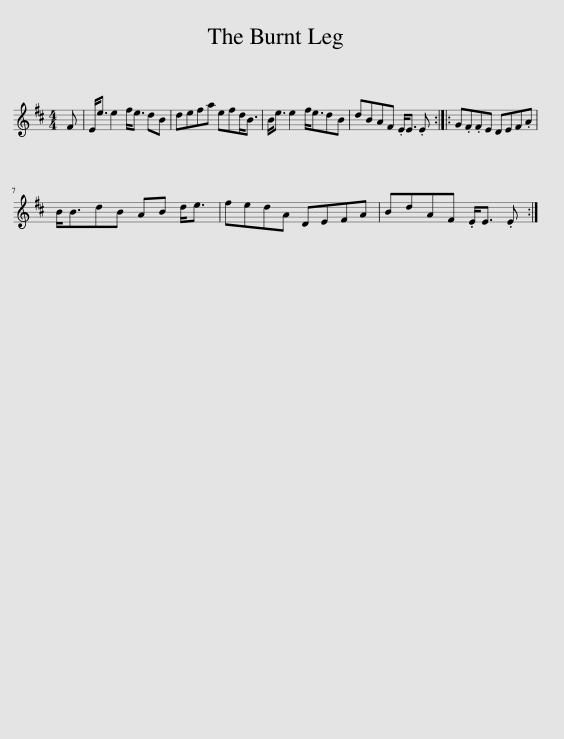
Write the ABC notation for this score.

X:1
L:1/8
M:4/4
I:linebreak $
K:D
V:1 treble
V:1
 F | E<e e2 f<e dB | defa efd<B | B<e e2 f<edB | dBAF .E<E .E :: %5
 G.F.FE DEF.A |$ B<BdB AB d<e | fedA DEFA | BdAF .E<E .E :| %9
